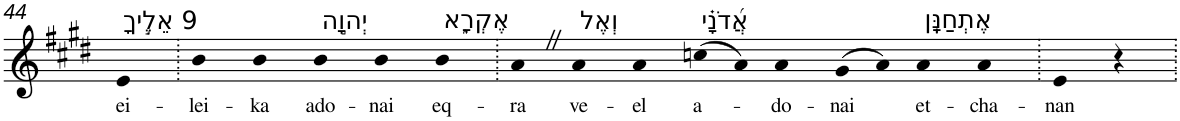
**kern	**text
*part1	*part1
*staff1	*staff1
*I"Piano	*
*I'Pno	*
!!LO:PB:g=z
*clefG2	*
*k[f#c#g#d#]	*
*E:	*
=44	=44
!LO:TX:a:t=9 אֵלֶ֣יךָ	!
!	!LO:LY:b
4e	ei-
=45.	=45.
!	!LO:LY:b
4b	-lei-
!	!LO:LY:b
4b	-ka
!LO:TX:a:t=יְהוָ֣ה	!
!	!LO:LY:b
4b	ado-
!	!LO:LY:b
4b	-nai
!LO:TX:a:t=אֶקְרָ֑א	!
!	!LO:LY:b
4b	eq-
=46.	=46.
!	!LO:LY:b
4aZ	-ra
!LO:TX:a:t=וְאֶל	!
!	!LO:LY:b
4a	ve-
!	!LO:LY:b
4a	-el
!LO:TX:a:t=אֲ֝דֹנָ֗י	!
!	!LO:LY:b
(>8ccn	a-
8a)	.
!	!LO:LY:b
4a	-do-
!	!LO:LY:b
(>8g#	-nai
8a)	.
!LO:TX:a:t=אֶתְחַנָּֽן	!
!	!LO:LY:b
4a	et-
!	!LO:LY:b
4a	-cha-
=47.	=47.
!	!LO:LY:b
4e	-nan
4r	.
=.	=.
*-	*-
